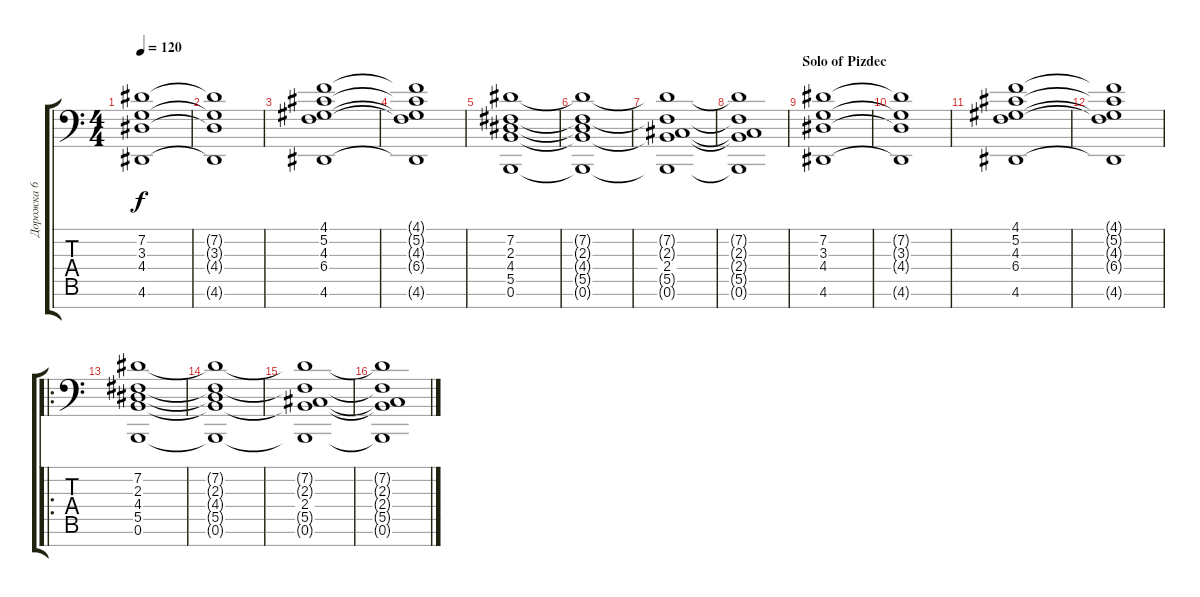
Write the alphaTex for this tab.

\track ("Дорожка 6" "Дорожка 6") {instrument churchorgan}
\staff {score tabs}
\tuning (Db4 Ab3 E3 B2 Gb2 B1 Ab1) {hide}
\ts (4 4)
\tempo 120
\clef f4
\ks c
(7.2 3.3 4.4 4.6).1{dy f} |
(7.2{t} 3.3{t} 4.4{t} 4.6{t}).1 |
(4.1 5.2 4.3 6.4 4.6).1 |
(4.1{t} 5.2{t} 4.3{t} 6.4{t} 4.6{t}).1 |
(7.2 2.3 4.4 5.5 0.6).1 |
(7.2{t} 2.3{t} 4.4{t} 5.5{t} 0.6{t}).1 |
(7.2{t} 2.3{t} 2.4 5.5{t} 0.6{t}).1 |
(7.2{t} 2.3{t} 2.4{t} 5.5{t} 0.6{t}).1 |
\section ("" "Solo of Pizdec")
(7.2 3.3 4.4 4.6).1 |
(7.2{t} 3.3{t} 4.4{t} 4.6{t}).1 |
(4.1 5.2 4.3 6.4 4.6).1 |
(4.1{t} 5.2{t} 4.3{t} 6.4{t} 4.6{t}).1 |
\ro
(7.2 2.3 4.4 5.5 0.6).1 |
(7.2{t} 2.3{t} 4.4{t} 5.5{t} 0.6{t}).1 |
(7.2{t} 2.3{t} 2.4 5.5{t} 0.6{t}).1 |
(7.2{t} 2.3{t} 2.4{t} 5.5{t} 0.6{t}).1
